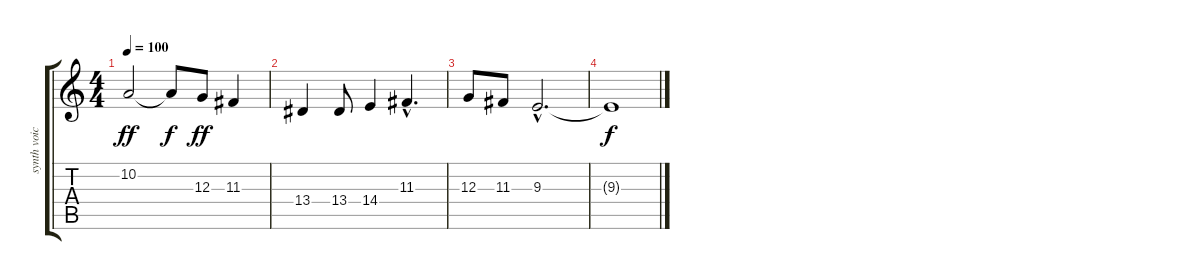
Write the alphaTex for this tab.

\track ("synth voice" "synth voic") {instrument choiraahs}
\staff {score tabs}
\tuning (E4 B3 G3 D3 A2 E2) {hide}
\ts (4 4)
\tempo 100
\clef g2
\ks c
10.2.2{dy ff} 10.2{t}.8{dy f} 12.3.8{dy ff} 11.3.4 |
13.4.4 13.4.8 14.4.4 11.3{hac}.4{d} |
12.3.8 11.3.8 9.3{hac}.2{d} |
9.3{t}.1{dy f}
